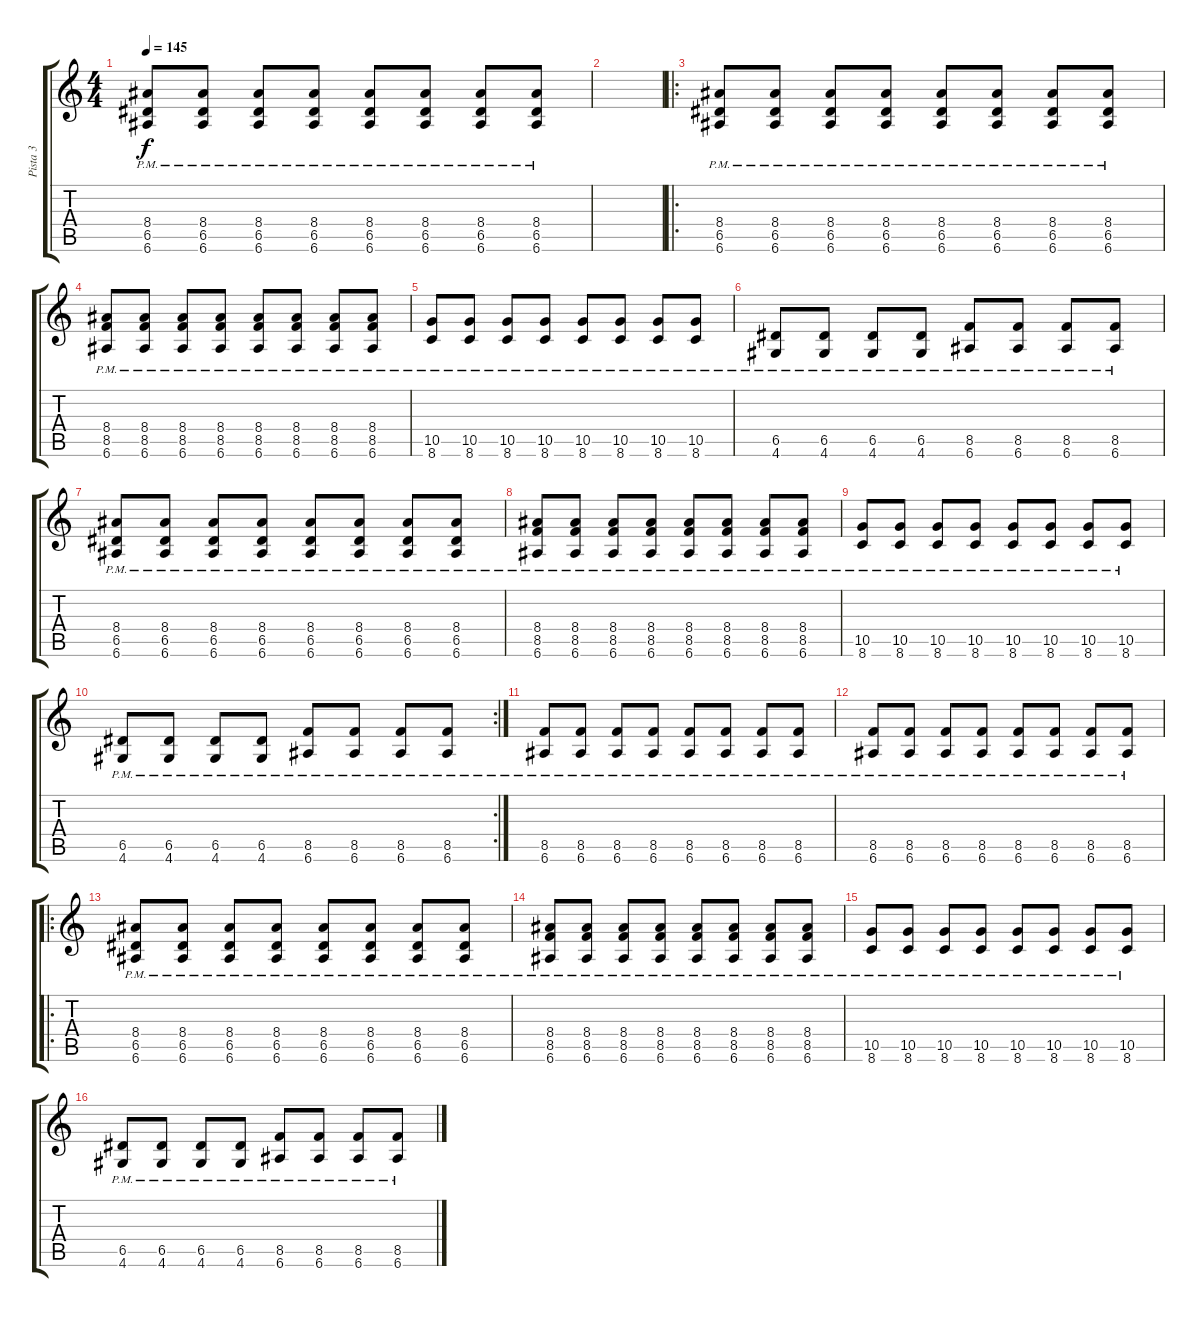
\track ("Pista 3" "Pista 3") {solo instrument distortionguitar}
\staff {score tabs}
\tuning (E4 B3 G3 D3 A2 E2) {hide}
\ts (4 4)
\tempo 145
\clef g2
\ks c
(8.4{pm} 6.5{pm} 6.6{pm}).8{dy f} (8.4{pm} 6.5{pm} 6.6{pm}).8 (8.4{pm} 6.5{pm} 6.6{pm}).8 (8.4{pm} 6.5{pm} 6.6{pm}).8 (8.4{pm} 6.5{pm} 6.6{pm}).8 (8.4{pm} 6.5{pm} 6.6{pm}).8 (8.4{pm} 6.5{pm} 6.6{pm}).8 (8.4{pm} 6.5{pm} 6.6{pm}).8 |
|
\ro
(8.4{pm} 6.5{pm} 6.6{pm}).8 (8.4{pm} 6.5{pm} 6.6{pm}).8 (8.4{pm} 6.5{pm} 6.6{pm}).8 (8.4{pm} 6.5{pm} 6.6{pm}).8 (8.4{pm} 6.5{pm} 6.6{pm}).8 (8.4{pm} 6.5{pm} 6.6{pm}).8 (8.4{pm} 6.5{pm} 6.6{pm}).8 (8.4{pm} 6.5{pm} 6.6{pm}).8 |
(8.4{pm} 8.5{pm} 6.6{pm}).8 (8.4{pm} 8.5{pm} 6.6{pm}).8 (8.4{pm} 8.5{pm} 6.6{pm}).8 (8.4{pm} 8.5{pm} 6.6{pm}).8 (8.4{pm} 8.5{pm} 6.6{pm}).8 (8.4{pm} 8.5{pm} 6.6{pm}).8 (8.4{pm} 8.5{pm} 6.6{pm}).8 (8.4{pm} 8.5{pm} 6.6{pm}).8 |
(10.5{pm} 8.6{pm}).8 (10.5{pm} 8.6{pm}).8 (10.5{pm} 8.6{pm}).8 (10.5{pm} 8.6{pm}).8 (10.5{pm} 8.6{pm}).8 (10.5{pm} 8.6{pm}).8 (10.5{pm} 8.6{pm}).8 (10.5{pm} 8.6{pm}).8 |
(6.5{pm} 4.6{pm}).8 (6.5{pm} 4.6{pm}).8 (6.5{pm} 4.6{pm}).8 (6.5{pm} 4.6{pm}).8 (8.5{pm} 6.6{pm}).8 (8.5{pm} 6.6{pm}).8 (8.5{pm} 6.6{pm}).8 (8.5{pm} 6.6{pm}).8 |
(8.4{pm} 6.5{pm} 6.6{pm}).8 (8.4{pm} 6.5{pm} 6.6{pm}).8 (8.4{pm} 6.5{pm} 6.6{pm}).8 (8.4{pm} 6.5{pm} 6.6{pm}).8 (8.4{pm} 6.5{pm} 6.6{pm}).8 (8.4{pm} 6.5{pm} 6.6{pm}).8 (8.4{pm} 6.5{pm} 6.6{pm}).8 (8.4{pm} 6.5{pm} 6.6{pm}).8 |
(8.4{pm} 8.5{pm} 6.6{pm}).8 (8.4{pm} 8.5{pm} 6.6{pm}).8 (8.4{pm} 8.5{pm} 6.6{pm}).8 (8.4{pm} 8.5{pm} 6.6{pm}).8 (8.4{pm} 8.5{pm} 6.6{pm}).8 (8.4{pm} 8.5{pm} 6.6{pm}).8 (8.4{pm} 8.5{pm} 6.6{pm}).8 (8.4{pm} 8.5{pm} 6.6{pm}).8 |
(10.5{pm} 8.6{pm}).8 (10.5{pm} 8.6{pm}).8 (10.5{pm} 8.6{pm}).8 (10.5{pm} 8.6{pm}).8 (10.5{pm} 8.6{pm}).8 (10.5{pm} 8.6{pm}).8 (10.5{pm} 8.6{pm}).8 (10.5{pm} 8.6{pm}).8 |
\rc 2
(6.5{pm} 4.6{pm}).8 (6.5{pm} 4.6{pm}).8 (6.5{pm} 4.6{pm}).8 (6.5{pm} 4.6{pm}).8 (8.5{pm} 6.6{pm}).8 (8.5{pm} 6.6{pm}).8 (8.5{pm} 6.6{pm}).8 (8.5{pm} 6.6{pm}).8 |
(8.5{pm} 6.6{pm}).8 (8.5{pm} 6.6{pm}).8 (8.5{pm} 6.6{pm}).8 (8.5{pm} 6.6{pm}).8 (8.5{pm} 6.6{pm}).8 (8.5{pm} 6.6{pm}).8 (8.5{pm} 6.6{pm}).8 (8.5{pm} 6.6{pm}).8 |
(8.5{pm} 6.6{pm}).8 (8.5{pm} 6.6{pm}).8 (8.5{pm} 6.6{pm}).8 (8.5{pm} 6.6{pm}).8 (8.5{pm} 6.6{pm}).8 (8.5{pm} 6.6{pm}).8 (8.5{pm} 6.6{pm}).8 (8.5{pm} 6.6{pm}).8 |
\ro
(8.4{pm} 6.5{pm} 6.6{pm}).8 (8.4{pm} 6.5{pm} 6.6{pm}).8 (8.4{pm} 6.5{pm} 6.6{pm}).8 (8.4{pm} 6.5{pm} 6.6{pm}).8 (8.4{pm} 6.5{pm} 6.6{pm}).8 (8.4{pm} 6.5{pm} 6.6{pm}).8 (8.4{pm} 6.5{pm} 6.6{pm}).8 (8.4{pm} 6.5{pm} 6.6{pm}).8 |
(8.4{pm} 8.5{pm} 6.6{pm}).8 (8.4{pm} 8.5{pm} 6.6{pm}).8 (8.4{pm} 8.5{pm} 6.6{pm}).8 (8.4{pm} 8.5{pm} 6.6{pm}).8 (8.4{pm} 8.5{pm} 6.6{pm}).8 (8.4{pm} 8.5{pm} 6.6{pm}).8 (8.4{pm} 8.5{pm} 6.6{pm}).8 (8.4{pm} 8.5{pm} 6.6{pm}).8 |
(10.5{pm} 8.6{pm}).8 (10.5{pm} 8.6{pm}).8 (10.5{pm} 8.6{pm}).8 (10.5{pm} 8.6{pm}).8 (10.5{pm} 8.6{pm}).8 (10.5{pm} 8.6{pm}).8 (10.5{pm} 8.6{pm}).8 (10.5{pm} 8.6{pm}).8 |
(6.5{pm} 4.6{pm}).8 (6.5{pm} 4.6{pm}).8 (6.5{pm} 4.6{pm}).8 (6.5{pm} 4.6{pm}).8 (8.5{pm} 6.6{pm}).8 (8.5{pm} 6.6{pm}).8 (8.5{pm} 6.6{pm}).8 (8.5{pm} 6.6{pm}).8
